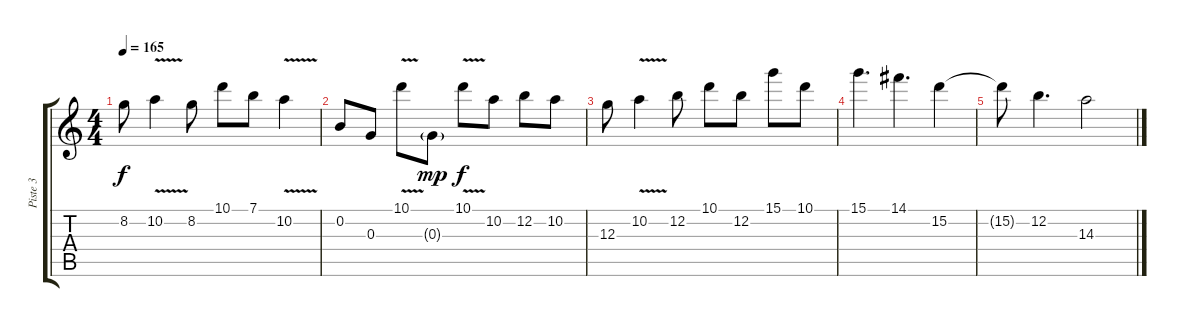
\track ("Piste 3" "Piste 3") {instrument electricguitarjazz}
\staff {score tabs}
\tuning (E4 B3 G3 D3 A2 D2) {hide}
\ts (4 4)
\tempo 165
\clef g2
\ks c
8.2.8{dy f} 10.2{v}.4 8.2.8 10.1.8 7.1.8 10.2{v}.4 |
0.2.8 0.3.8 10.1{v}.8 0.3{g}.8{dy mp} 10.1{v}.8{dy f} 10.2.8 12.2.8 10.2.8 |
12.3.8 10.2{v}.4 12.2.8 10.1.8 12.2.8 15.1.8 10.1.8 |
15.1.4{d} 14.1.4{d} 15.2.4 |
15.2{t}.8 12.2.4{d} 14.3.2
